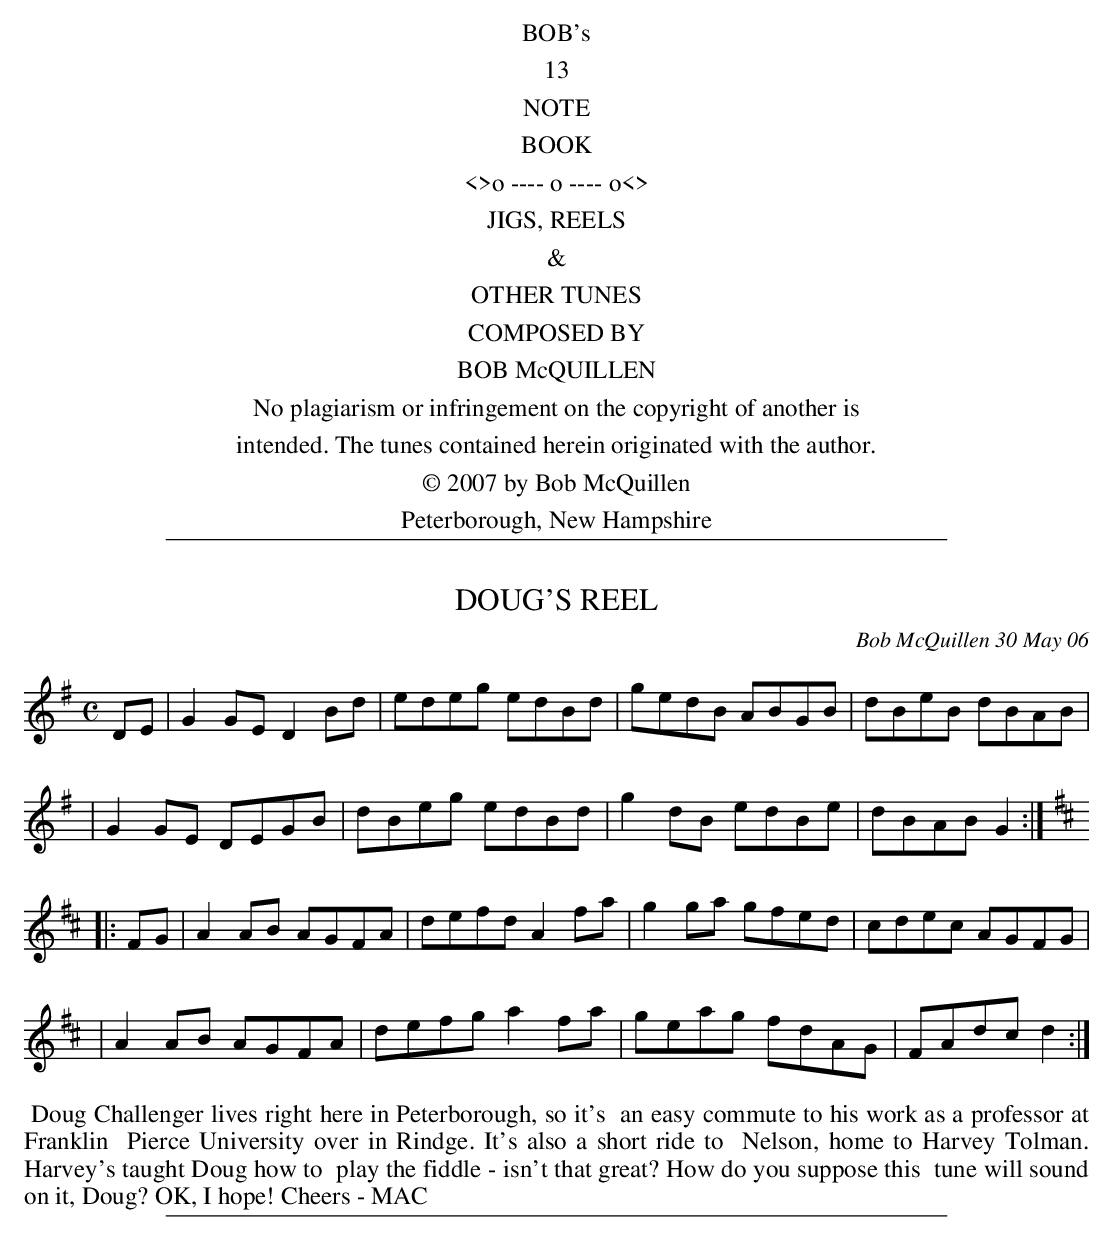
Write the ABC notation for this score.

X:1
T: DOUG'S REEL
C: Bob McQuillen 30 May 06
M: C
L: 1/8
K: G	% and D
DE \
| G2GE D2Bd | edeg edBd | gedB ABGB | dBeB dBAB |
| G2GE DEGB | dBeg edBd | g2dB edBe | dBAB G2 :|[K:D]
|: FG \
| A2AB AGFA | defd A2fa | g2ga gfed | cdec AGFG |
| A2AB AGFA | defg a2fa | geag fdAG | FAdc d2 :|
